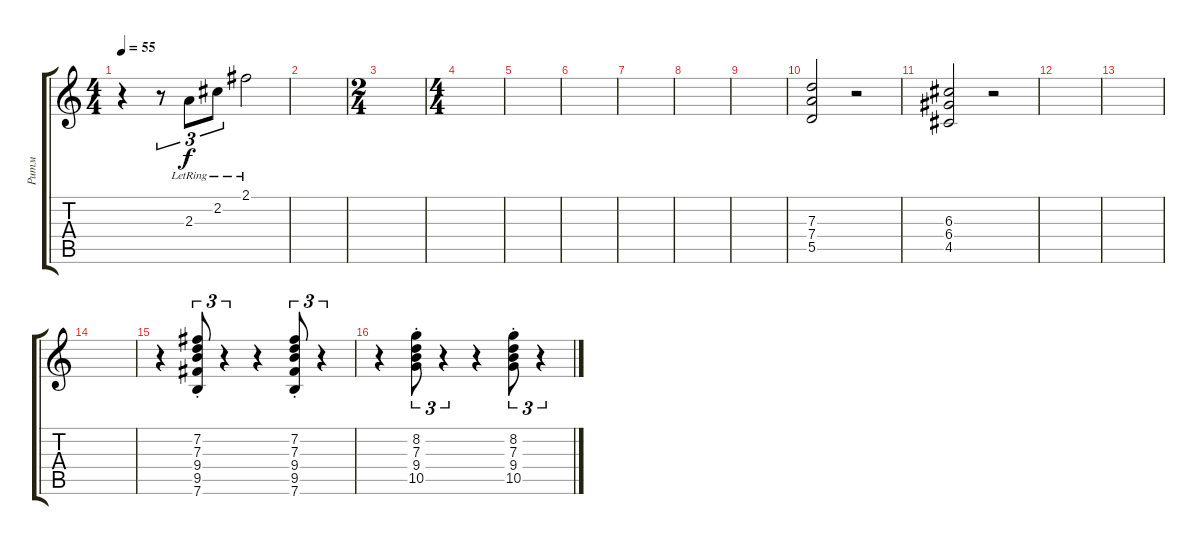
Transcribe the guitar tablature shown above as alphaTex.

\track ("Ритм" "Ритм") {instrument electricguitarclean}
\staff {score tabs}
\tuning (E4 B3 G3 D3 A2 E2) {hide}
\ts (4 4)
\tempo 55
\clef g2
\ks c
r.4{dy f instrument electricguitarclean} r.8{tu (3 2)} 2.3{lr}.8{tu (3 2)} 2.2{lr}.8{tu (3 2)} 2.1{lr}.2 |
|
\ts (2 4)
|
\ts (4 4)
|
|
|
|
|
|
(7.3 7.4 5.5).2{instrument overdrivenguitar} r.2 |
(6.3 6.4 4.5).2 r.2 |
|
|
|
r.4{instrument electricguitarclean} (7.2{st} 7.3{st} 9.4{st} 9.5{st} 7.6{st}).8{tu (3 2)} r.4{tu (3 2)} r.4 (7.2{st} 7.3{st} 9.4{st} 9.5{st} 7.6{st}).8{tu (3 2)} r.4{tu (3 2)} |
r.4 (8.2{st} 7.3{st} 9.4{st} 10.5).8{tu (3 2)} r.4{tu (3 2)} r.4 (8.2{st} 7.3{st} 9.4{st} 10.5).8{tu (3 2)} r.4{tu (3 2)}
